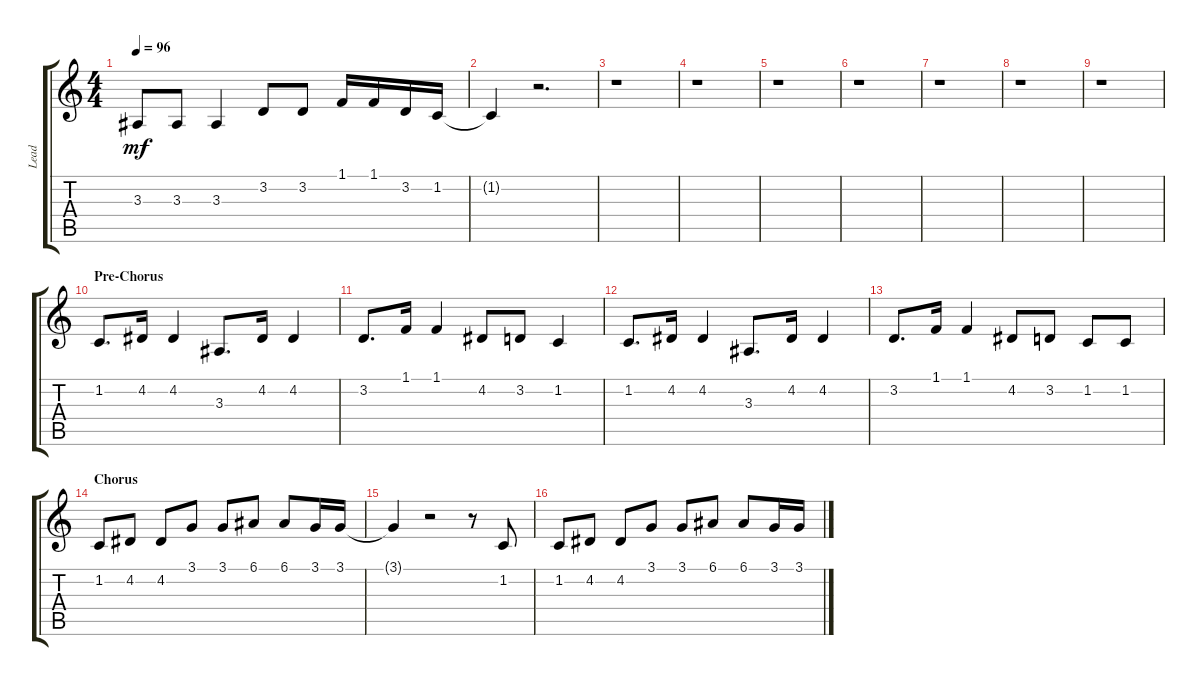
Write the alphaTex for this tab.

\track ("Lead" "Lead") {instrument altosax}
\staff {score tabs}
\tuning (E4 B3 G3 D3 A2 E2) {hide}
\ts (4 4)
\tempo 96
\clef g2
\ks aminor
3.3{t}.8{dy mf} 3.3.8 3.3.4 3.2.8 3.2.8 1.1.16 1.1.16 3.2.16 1.2.16 |
1.2{t}.4 r.2{d} |
r.1 |
r.1 |
r.1 |
r.1 |
r.1 |
r.1 |
r.1 |
\section ("" "Pre-Chorus")
1.2.8{d} 4.2.16 4.2.4 3.3.8{d} 4.2.16 4.2.4 |
3.2.8{d} 1.1.16 1.1.4 4.2.8 3.2.8 1.2.4 |
1.2.8{d} 4.2.16 4.2.4 3.3.8{d} 4.2.16 4.2.4 |
3.2.8{d} 1.1.16 1.1.4 4.2.8 3.2.8 1.2.8 1.2.8 |
\section ("" "Chorus")
1.2.8 4.2.8 4.2.8 3.1.8 3.1.8 6.1.8 6.1.8 3.1.16 3.1.16 |
3.1{t}.4 r.2 r.8 1.2.8 |
1.2.8 4.2.8 4.2.8 3.1.8 3.1.8 6.1.8 6.1.8 3.1.16 3.1.16
